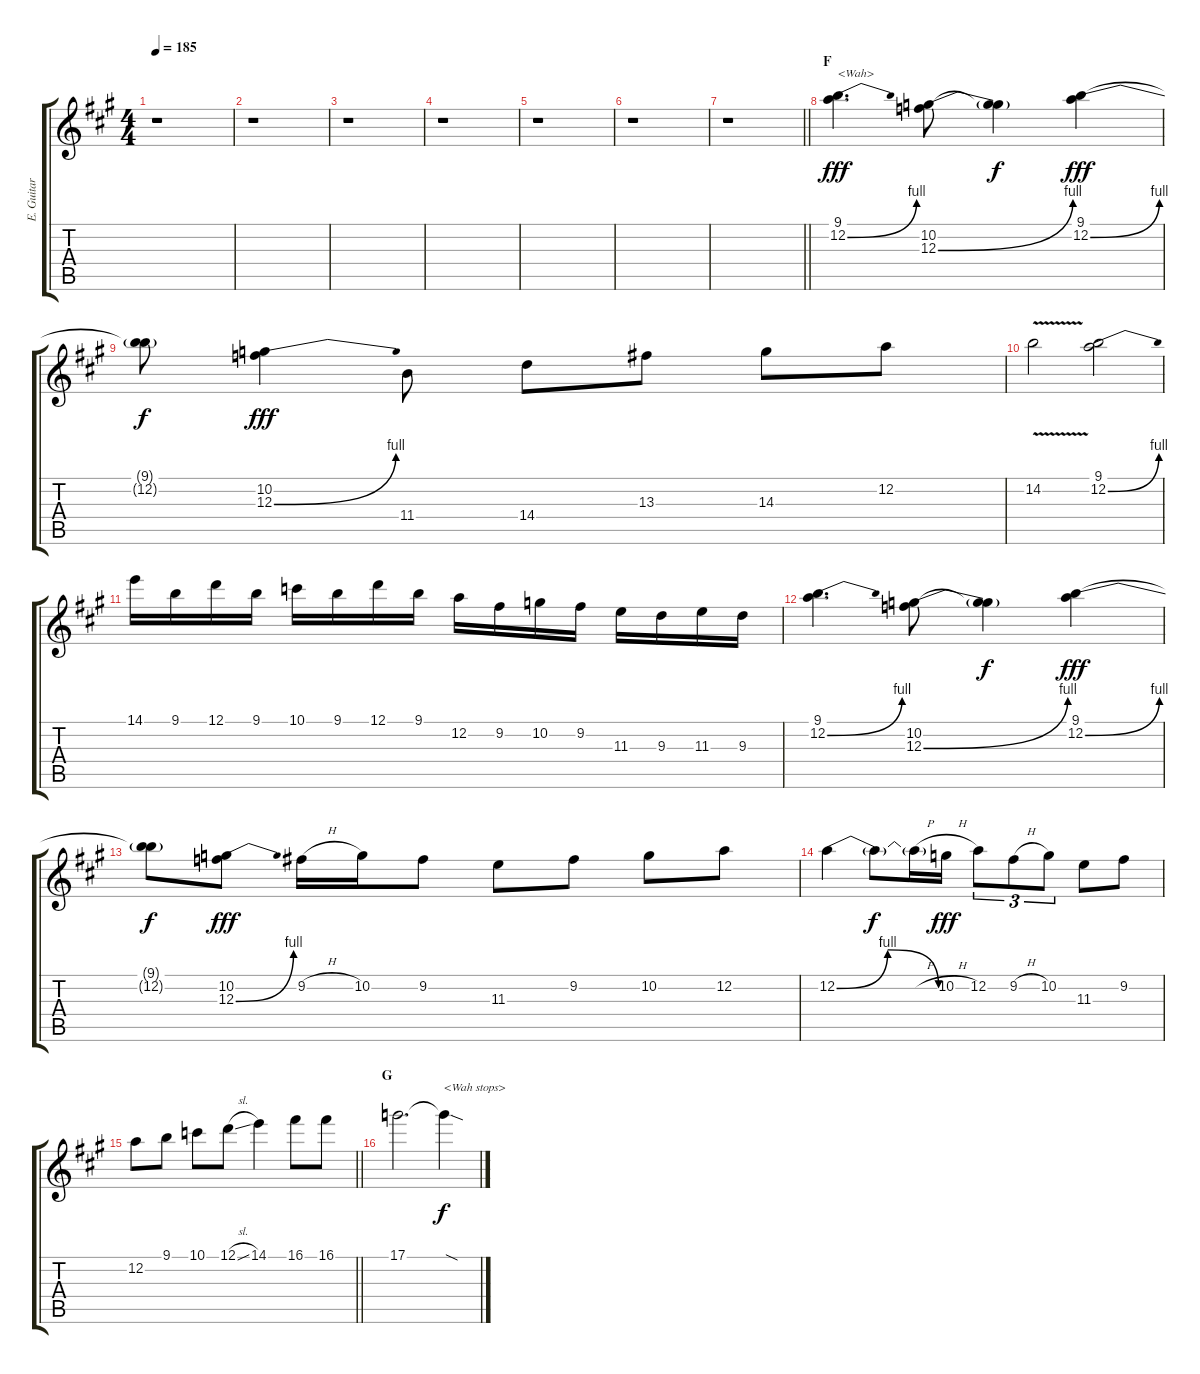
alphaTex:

\track ("E. Guitar I" "E. Guitar ") {instrument overdrivenguitar}
\staff {score tabs}
\tuning (D4 A3 F3 C3 G2 D2) {hide}
\ts (4 4)
\tempo 185
\clef g2
\ks a
r.1{dy f} |
r.1 |
r.1 |
r.1 |
r.1 |
r.1 |
\barLineRight lightlight
r.1 |
\section ("" "F")
(9.1 12.2{be (bend 0 0 60 4)}).4{d txt "<Wah>" dy fff balance 8} (10.2 12.3{be (bend 0 0 60 4)}).8 (10.2{t} 12.3{t}).4{dy f} (9.1 12.2{be (bend 0 0 60 4)}).4{dy fff} |
(9.1{t} 12.2{t}).8{dy f} (10.2 12.3{be (bend 0 0 60 4)}).4{dy fff} 11.4.8 14.4.8 13.3.8 14.3.8 12.2.8 |
14.2{v}.2 (9.1 12.2{be (bend 0 0 60 4)}).2 |
14.1.16 9.1.16 12.1.16 9.1.16 10.1.16 9.1.16 12.1.16 9.1.16 12.2.16 9.2.16 10.2.16 9.2.16 11.3.16 9.3.16 11.3.16 9.3.16 |
(9.1 12.2{be (bend 0 0 60 4)}).4{d} (10.2 12.3{be (bend 0 0 60 4)}).8 (10.2{t} 12.3{t}).4{dy f} (9.1 12.2{be (bend 0 0 60 4)}).4{dy fff} |
(9.1{t} 12.2{t}).8{dy f} (10.2 12.3{be (bend 0 0 60 4)}).8{dy fff} 9.2{h}.16 10.2.16 9.2.8 11.3.8 9.2.8 10.2.8 12.2.8 |
12.2{be (bendrelease 0 0 30 4 30 4 60 0)}.4 12.2{t}.8{dy f} 12.2{h t}.16 10.2{h}.16{dy fff} 12.2.8{tu (3 2)} 9.2{h}.8{tu (3 2)} 10.2.8{tu (3 2)} 11.3.8 9.2.8 |
\barLineRight lightlight
12.2.8 9.1.8 10.1.8 12.1{sl}.8 14.1.4 16.1.8 16.1.8 |
\section ("" "G")
17.1.2{d} 17.1{sod t}.4{txt "<Wah stops>" dy f}
